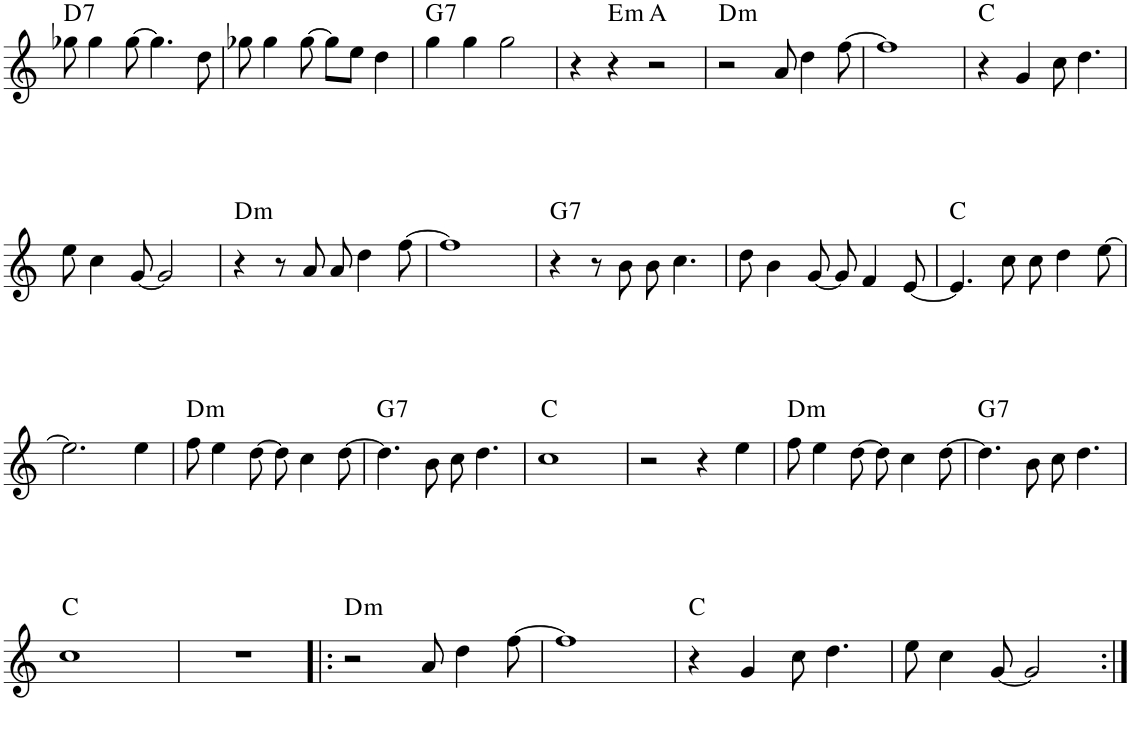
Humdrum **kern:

**kern	**harte
*part1	*part1
*staff1	*
*I"Piano	*
*I'Pno.	*
!!LO:PB:g=z
*clefG2	*
*k[]	*
*M4/4	*
=59	=59
!	!LO:H:kt=7
8gg-X\	D:7
4gg-\	.
[8gg-\	.
4.gg-\]	.
8dd\	.
=60	=60
8gg-X\	.
4gg-\	.
[8gg-\	.
8gg-\L]	.
8ee\J	.
4dd\	.
=61	=61
!	!LO:H:kt=7
4gg\	G:7
4gg\	.
2gg\	.
=62	=62
4r	.
!	!LO:H:kt=m
4r	E:min
2r	A:maj
=63	=63
!	!LO:H:kt=m
2r	D:min
8a/	.
4dd\	.
[8ff\	.
=64	=64
1ff]	.
=65	=65
4r	C:maj
4g/	.
8cc\	.
4.dd\	.
!!LO:LB:g=z
=66	=66
8ee\	.
4cc\	.
[8g/	.
2g/]	.
=67	=67
!	!LO:H:kt=m
4r	D:min
8r	.
8a/	.
8a/	.
4dd\	.
[8ff\	.
=68	=68
1ff]	.
=69	=69
!	!LO:H:kt=7
4r	G:7
8r	.
8b\	.
8b\	.
4.cc\	.
=70	=70
8dd\	.
4b\	.
[8g/	.
8g/]	.
4f/	.
[8e/	.
=71	=71
4.e/]	C:maj
8cc\	.
8cc\	.
4dd\	.
[8ee\	.
!!LO:LB:g=z
=72	=72
2.ee\]	.
4ee\	.
=73	=73
!	!LO:H:kt=m
8ff\	D:min
4ee\	.
[8dd\	.
8dd\]	.
4cc\	.
[8dd\	.
=74	=74
!	!LO:H:kt=7
4.dd\]	G:7
8b\	.
8cc\	.
4.dd\	.
=75	=75
1cc	C:maj
=76	=76
2r	.
4r	.
4ee\	.
=77	=77
!	!LO:H:kt=m
8ff\	D:min
4ee\	.
[8dd\	.
8dd\]	.
4cc\	.
[8dd\	.
=78	=78
!	!LO:H:kt=7
4.dd\]	G:7
8b\	.
8cc\	.
4.dd\	.
!!LO:LB:g=z
=79	=79
1cc	C:maj
=80	=80
1r	.
=81!|:	=81!|:
!	!LO:H:kt=m
2r	D:min
8a/	.
4dd\	.
[8ff\	.
=82	=82
1ff]	.
=83	=83
4r	C:maj
4g/	.
8cc\	.
4.dd\	.
=84	=84
8ee\	.
4cc\	.
[8g/	.
2g/]	.
=:|!	=:|!
*-	*-
